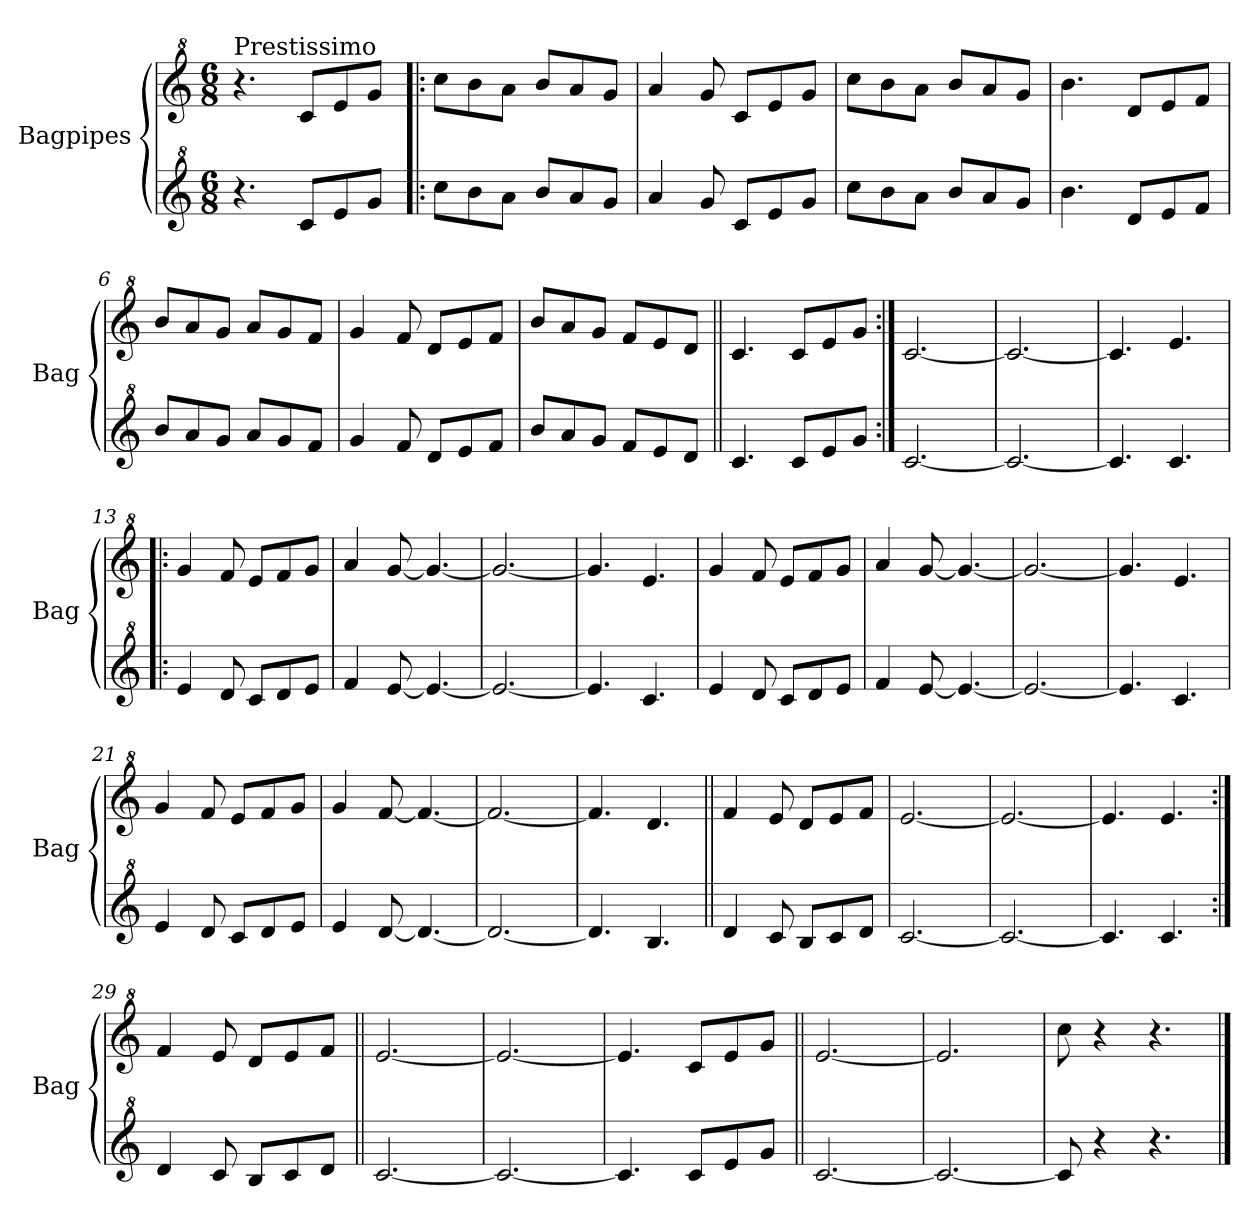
**kern	**kern
*part2	*part1
*staff2	*staff1
*I"Bagpipes	*I"Bagpipes
*I'Bag	*I'Bag
*clefG^2	*clefG^2
*k[]	*k[]
*C:	*C:
*M6/8	*M6/8
=1	=1
!	!LO:TX:a:t=Prestissimo
4.r	4.r
8cc/L	8cc/L
8ee/	8ee/
8gg/J	8gg/J
=2!|:	=2!|:
8ccc\L	8ccc\L
8bb\	8bb\
8aa\J	8aa\J
8bb/L	8bb/L
8aa/	8aa/
8gg/J	8gg/J
=3	=3
4aa/	4aa/
8gg/	8gg/
8cc/L	8cc/L
8ee/	8ee/
8gg/J	8gg/J
=4	=4
8ccc\L	8ccc\L
8bb\	8bb\
8aa\J	8aa\J
8bb/L	8bb/L
8aa/	8aa/
8gg/J	8gg/J
=5	=5
4.bb\	4.bb\
8dd/L	8dd/L
8ee/	8ee/
8ff/J	8ff/J
=6	=6
8bb/L	8bb/L
8aa/	8aa/
8gg/J	8gg/J
8aa/L	8aa/L
8gg/	8gg/
8ff/J	8ff/J
=7	=7
4gg/	4gg/
8ff/	8ff/
8dd/L	8dd/L
8ee/	8ee/
8ff/J	8ff/J
=8	=8
8bb/L	8bb/L
8aa/	8aa/
8gg/J	8gg/J
8ff/L	8ff/L
8ee/	8ee/
8dd/J	8dd/J
!!LO:LB:g=z
=9||	=9||
4.cc/	4.cc/
8cc/L	8cc/L
8ee/	8ee/
8gg/J	8gg/J
=10:|!	=10:|!
[2.cc/	[2.cc/
=11	=11
2.cc/_	2.cc/_
=12	=12
4.cc/]	4.cc/]
4.cc/	4.ee/
=13!|:	=13!|:
4ee/	4gg/
8dd/	8ff/
8cc/L	8ee/L
8dd/	8ff/
8ee/J	8gg/J
=14	=14
4ff/	4aa/
[8ee/	[8gg/
4.ee/_	4.gg/_
=15	=15
2.ee/_	2.gg/_
=16	=16
4.ee/]	4.gg/]
4.cc/	4.ee/
=17	=17
4ee/	4gg/
8dd/	8ff/
8cc/L	8ee/L
8dd/	8ff/
8ee/J	8gg/J
=18	=18
4ff/	4aa/
[8ee/	[8gg/
4.ee/_	4.gg/_
=19	=19
2.ee/_	2.gg/_
=20	=20
4.ee/]	4.gg/]
4.cc/	4.ee/
!!LO:LB:g=z
=21	=21
4ee/	4gg/
8dd/	8ff/
8cc/L	8ee/L
8dd/	8ff/
8ee/J	8gg/J
=22	=22
4ee/	4gg/
[8dd/	[8ff/
4.dd/_	4.ff/_
=23	=23
2.dd/_	2.ff/_
=24	=24
4.dd/]	4.ff/]
4.b/	4.dd/
=25||	=25||
4dd/	4ff/
8cc/	8ee/
8b/L	8dd/L
8cc/	8ee/
8dd/J	8ff/J
=26	=26
[2.cc/	[2.ee/
=27	=27
2.cc/_	2.ee/_
=28	=28
4.cc/]	4.ee/]
4.cc/	4.ee/
=29:|!	=29:|!
4dd/	4ff/
8cc/	8ee/
8b/L	8dd/L
8cc/	8ee/
8dd/J	8ff/J
=30||	=30||
[2.cc/	[2.ee/
=31	=31
2.cc/_	2.ee/_
=32	=32
4.cc/]	4.ee/]
8cc/L	8cc/L
8ee/	8ee/
8gg/J	8gg/J
!!LO:LB:g=z
=33||	=33||
[2.cc/	[2.ee/
=34	=34
2.cc/_	2.ee/]
=35	=35
8cc/]	8ccc\
4r	4r
4.r	4.r
==	==
*-	*-
